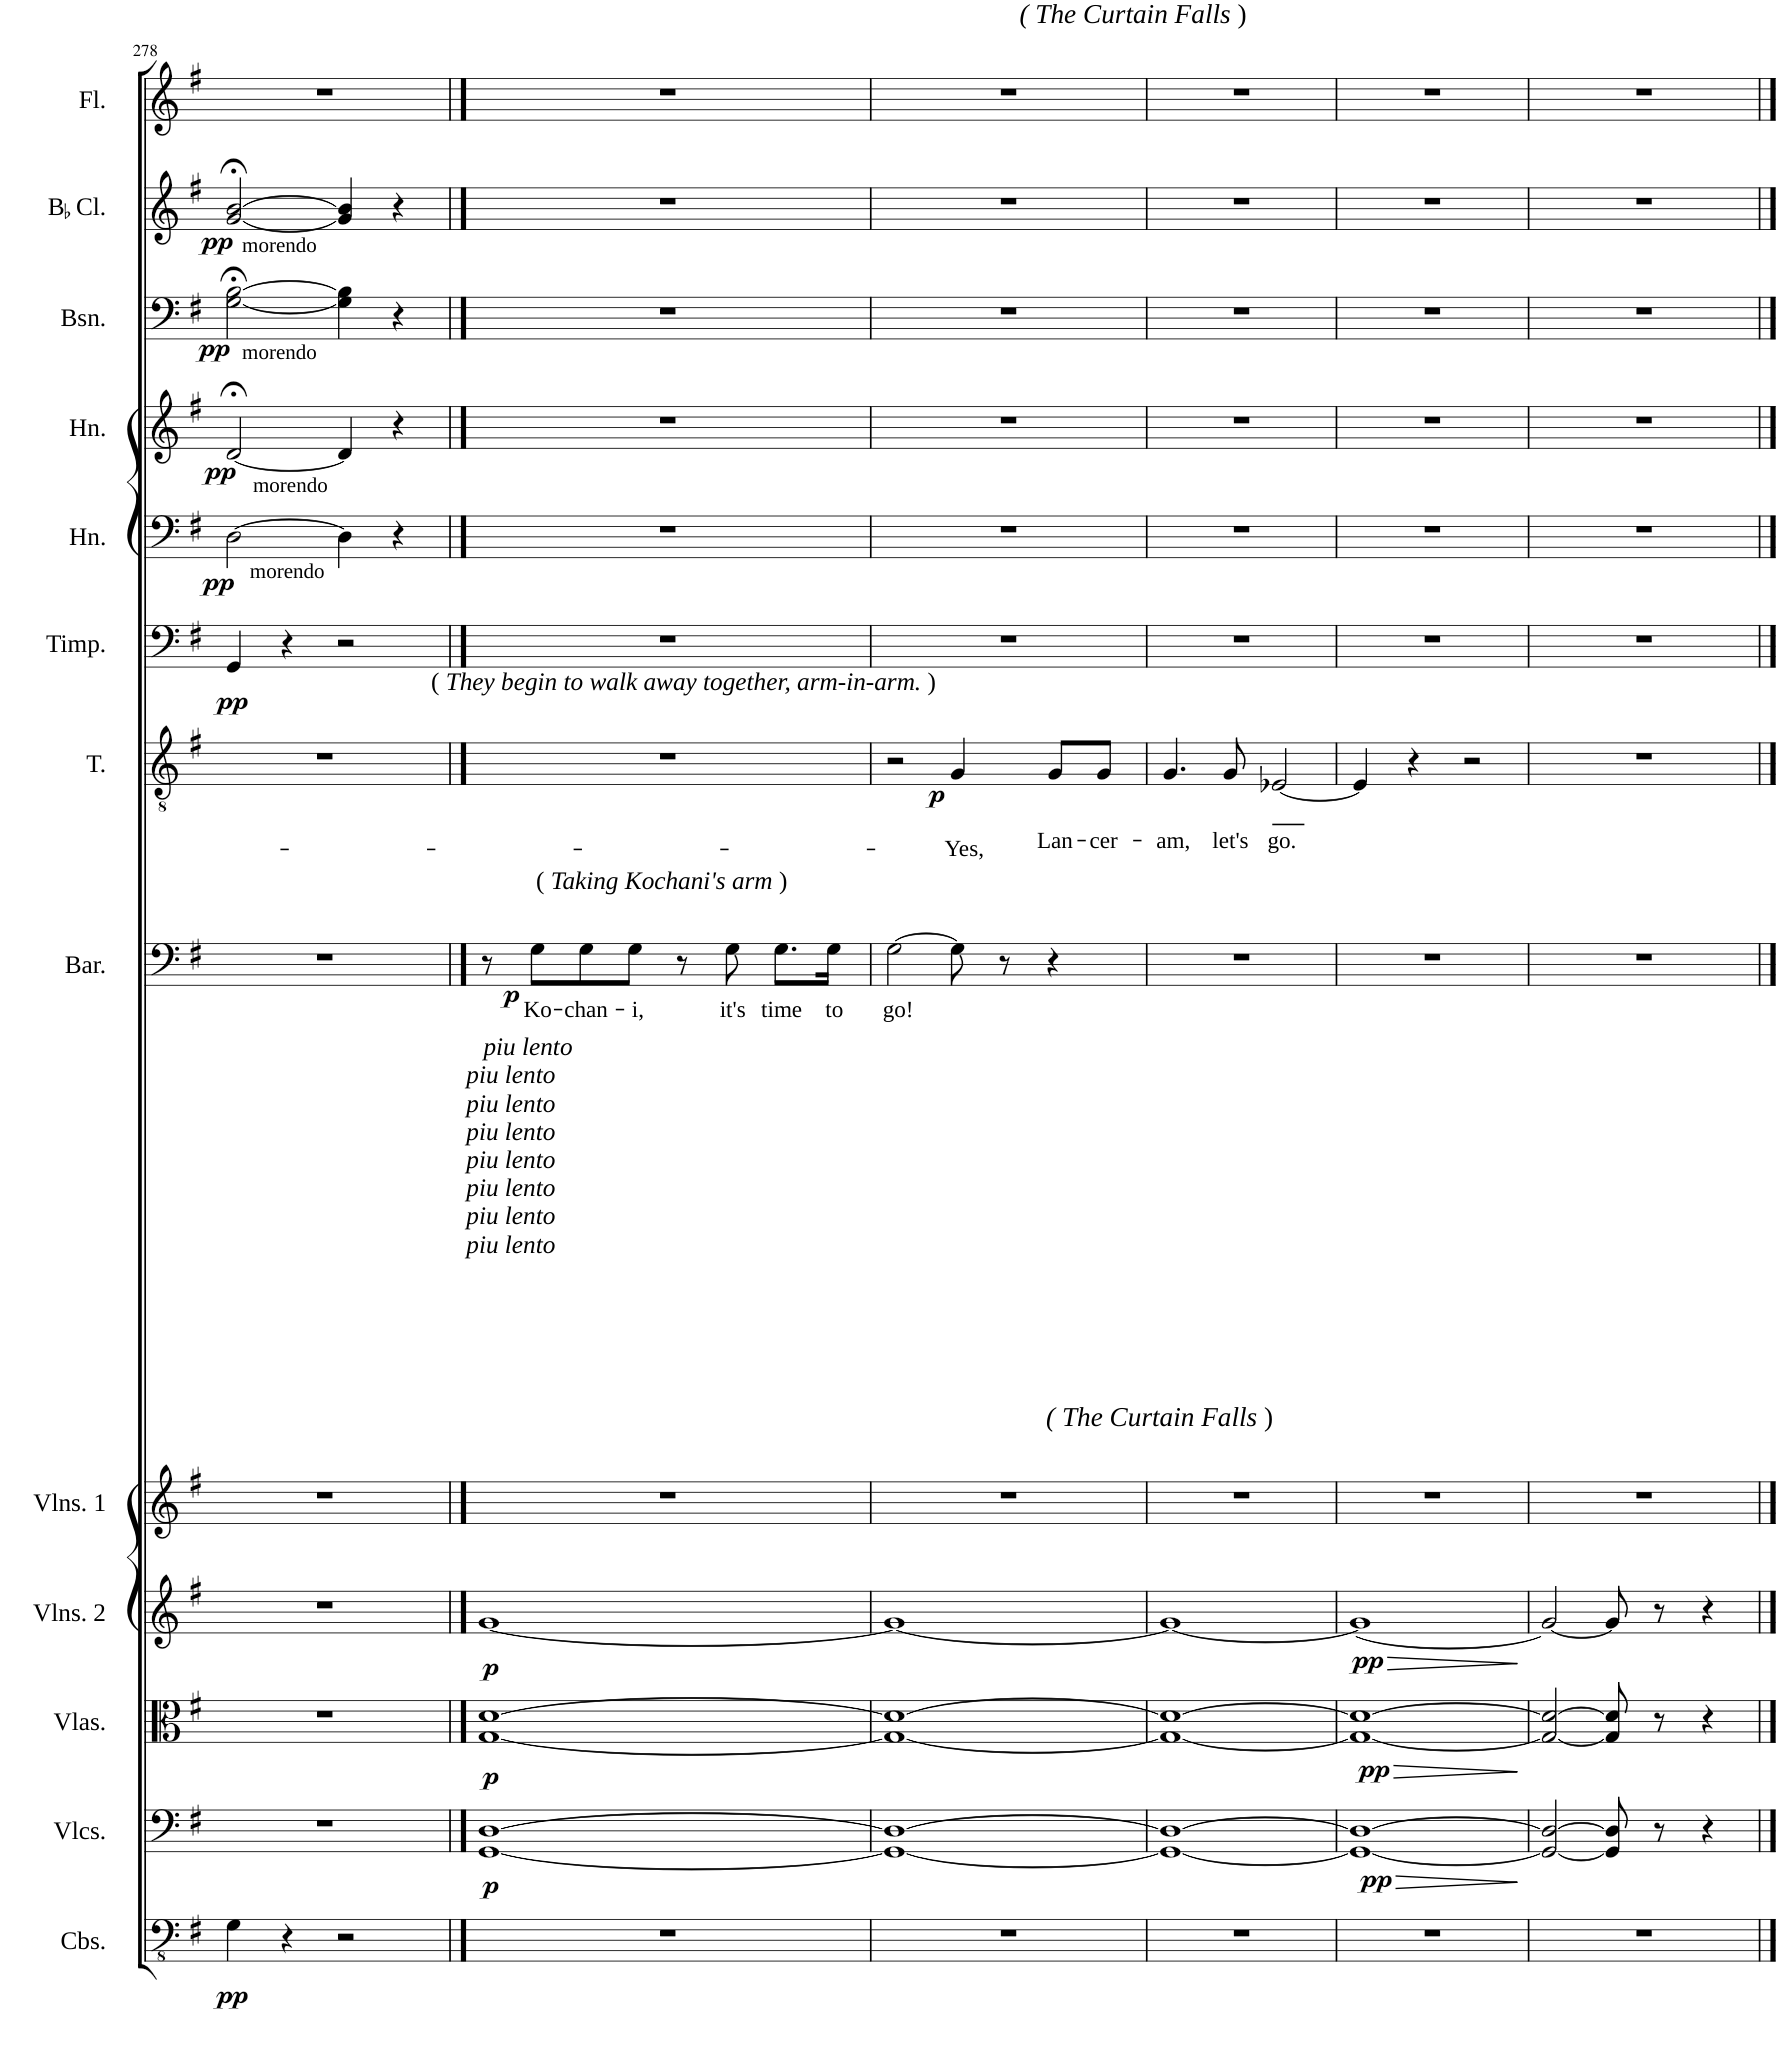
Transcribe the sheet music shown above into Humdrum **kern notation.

**kern	**dynam	**kern	**dynam	**kern	**dynam	**kern	**dynam	**kern	**text	**dynam	**kern	**text	**dynam	**kern	**dynam	**kern	**dynam	**kern	**dynam	**kern	**dynam	**kern	**dynam
*part11	*part11	*part10	*part10	*part9	*part9	*part8	*part8	*part7	*part7	*part7	*part6	*part6	*part6	*part5	*part5	*part4	*part4	*part3	*part3	*part2	*part2	*part1	*part1
*staff11	*staff11	*staff10	*staff10	*staff9	*staff9	*staff8	*staff8	*staff7	*staff7	*staff7	*staff6	*staff6	*staff6	*staff5	*staff5	*staff4	*staff4	*staff3	*staff3	*staff2	*staff2	*staff1	*staff1
*I"Contrabasses	*	*I"Violoncellos	*	*I"Violas	*	*I"Violins 2	*	*I"Baritone	*	*	*I"Tenor	*	*	*I"Timpani	*	*I"Horn	*	*I"Horn	*	*I"Bassoon	*	*I"BaccidentalFlat Clarinet	*
*I'Cbs.	*	*I'Vlcs.	*	*I'Vlas.	*	*I'Vlns. 2	*	*I'Bar.	*	*	*I'T.	*	*	*I'Timp.	*	*I'Hn.	*	*I'Hn.	*	*I'Bsn.	*	*I'BaccidentalFlat Cl.	*
!!LO:PB:g=z
*clefFv4	*	*clefF4	*	*clefC3	*	*clefG2	*	*clefF4	*	*	*clefGv2	*	*	*clefF4	*	*clefF4	*	*clefG2	*	*clefF4	*	*clefG2	*
*	*	*	*	*	*	*	*	*	*	*	*	*	*	*	*	*ITrd4c7	*	*ITrd4c7	*	*	*	*ITrd1c2	*
*k[f#]	*	*k[f#]	*	*k[f#]	*	*k[f#]	*	*k[f#]	*	*	*k[f#]	*	*	*k[f#]	*	*k[f#]	*	*k[f#]	*	*k[f#]	*	*k[f#]	*
*M4/4	*	*M4/4	*	*M4/4	*	*M4/4	*	*M4/4	*	*	*M4/4	*	*	*M4/4	*	*M4/4	*	*M4/4	*	*M4/4	*	*M4/4	*
=278	=278	=278	=278	=278	=278	=278	=278	=278	=278	=278	=278	=278	=278	=278	=278	=278	=278	=278	=278	=278	=278	=278	=278
!	!	!	!	!	!	!	!	!	!	!	!	!	!	!	!	!	!	!	!	!	!	!LO:TX:b:t=morendo	!
!	!	!	!	!	!	!	!	!	!	!	!	!	!	!	!	!	!	!	!	!LO:TX:b:t=morendo	!	!	!
!	!	!	!	!	!	!	!	!	!	!	!	!	!	!	!	!	!	!LO:TX:b:t=morendo	!	!	!	!	!
!	!	!	!	!	!	!	!	!	!	!	!	!	!	!	!	!LO:TX:b:t=morendo	!	!	!	!	!	!	!
!	!LO:DY:b	!	!	!	!	!	!	!	!	!	!	!	!	!	!LO:DY:b	!	!LO:DY:b	!	!LO:DY:b	!	!LO:DY:b	!	!LO:DY:b
4GG\	pp	1r	.	1r	.	1r	.	1r	.	.	1r	.	.	4GG/	pp	[2D\	pp	[2d;</	pp	[2G\;< [2B\;<	pp	[2g/;< [2b/;<	pp
4r	.	.	.	.	.	.	.	.	.	.	.	.	.	4r	.	.	.	.	.	.	.	.	.
2r	.	.	.	.	.	.	.	.	.	.	.	.	.	2r	.	4D\]	.	4d/]	.	4G\] 4B\]	.	4g/] 4b/]	.
.	.	.	.	.	.	.	.	.	.	.	.	.	.	.	.	4r	.	4r	.	4r	.	4r	.
==279	==279	==279	==279	==279	==279	==279	==279	==279	==279	==279	==279	==279	==279	==279	==279	==279	==279	==279	==279	==279	==279	==279	==279
!	!	!	!	!	!	!	!	!	!	!	!LO:TX:a:t=(	!	!	!	!	!	!	!	!	!	!	!	!
!	!	!	!	!	!	!	!	!	!	!	!LO:TX:a:i:t=They begin to walk away together, arm-in-arm.	!	!	!	!	!	!	!	!	!	!	!	!
!	!	!	!	!	!	!	!	!	!	!	!LO:TX:a:t=)	!	!	!	!	!	!	!	!	!	!	!	!
!	!	!	!LO:DY:b	!	!LO:DY:b	!	!LO:DY:b	!	!	!	!	!	!	!	!	!	!	!	!	!	!	!	!
1r	.	[1GG [1D	p	[1G [1d	p	[1g	p	8r	.	.	1r	.	.	1r	.	1r	.	1r	.	1r	.	1r	.
!	!	!	!	!	!	!	!	!LO:TX:a:t=(	!	!	!	!	!	!	!	!	!	!	!	!	!	!	!
!	!	!	!	!	!	!	!	!LO:TX:a:i:t=Taking Kochani's arm	!	!	!	!	!	!	!	!	!	!	!	!	!	!	!
!	!	!	!	!	!	!	!	!LO:TX:a:t=)	!	!	!	!	!	!	!	!	!	!	!	!	!	!	!
!	!	!	!	!	!	!	!	!	!LO:LY:b	!LO:DY:b	!	!	!	!	!	!	!	!	!	!	!	!	!
.	.	.	.	.	.	.	.	8G\L	Ko-	p	.	.	.	.	.	.	.	.	.	.	.	.	.
!	!	!	!	!	!	!	!	!	!LO:LY:b	!	!	!	!	!	!	!	!	!	!	!	!	!	!
.	.	.	.	.	.	.	.	8G\	-chan-	.	.	.	.	.	.	.	.	.	.	.	.	.	.
!	!	!	!	!	!	!	!	!	!LO:LY:b	!	!	!	!	!	!	!	!	!	!	!	!	!	!
.	.	.	.	.	.	.	.	8G\J	-i,	.	.	.	.	.	.	.	.	.	.	.	.	.	.
.	.	.	.	.	.	.	.	8r	.	.	.	.	.	.	.	.	.	.	.	.	.	.	.
!	!	!	!	!	!	!	!	!	!LO:LY:b	!	!	!	!	!	!	!	!	!	!	!	!	!	!
.	.	.	.	.	.	.	.	8G\	it's	.	.	.	.	.	.	.	.	.	.	.	.	.	.
!	!	!	!	!	!	!	!	!	!LO:LY:b	!	!	!	!	!	!	!	!	!	!	!	!	!	!
.	.	.	.	.	.	.	.	8.G\L	time	.	.	.	.	.	.	.	.	.	.	.	.	.	.
!	!	!	!	!	!	!	!	!	!LO:LY:b	!	!	!	!	!	!	!	!	!	!	!	!	!	!
.	.	.	.	.	.	.	.	16G\Jk	to	.	.	.	.	.	.	.	.	.	.	.	.	.	.
=280	=280	=280	=280	=280	=280	=280	=280	=280	=280	=280	=280	=280	=280	=280	=280	=280	=280	=280	=280	=280	=280	=280	=280
!	!	!	!	!	!	!	!	!	!LO:LY:b	!	!	!	!	!	!	!	!	!	!	!	!	!	!
1r	.	1GG_ 1D_	.	1G_ 1d_	.	1g_	.	[2G\	go!	.	2r	.	.	1r	.	1r	.	1r	.	1r	.	1r	.
!	!	!	!	!	!	!	!	!	!	!	!	!LO:LY:b	!LO:DY:b	!	!	!	!	!	!	!	!	!	!
.	.	.	.	.	.	.	.	8G\]	.	.	4G/	Yes,	p	.	.	.	.	.	.	.	.	.	.
.	.	.	.	.	.	.	.	8r	.	.	.	.	.	.	.	.	.	.	.	.	.	.	.
!	!	!	!	!	!	!	!	!	!	!	!	!LO:LY:b	!	!	!	!	!	!	!	!	!	!	!
.	.	.	.	.	.	.	.	4r	.	.	8G/L	Lan-	.	.	.	.	.	.	.	.	.	.	.
!	!	!	!	!	!	!	!	!	!	!	!	!LO:LY:b	!	!	!	!	!	!	!	!	!	!	!
.	.	.	.	.	.	.	.	.	.	.	8G/J	-cer-	.	.	.	.	.	.	.	.	.	.	.
=281	=281	=281	=281	=281	=281	=281	=281	=281	=281	=281	=281	=281	=281	=281	=281	=281	=281	=281	=281	=281	=281	=281	=281
!	!	!	!	!	!	!	!	!	!	!	!	!LO:LY:b	!	!	!	!	!	!	!	!	!	!	!
1r	.	1GG_ 1D_	.	1G_ 1d_	.	1g_	.	1r	.	.	4.G/	-am,	.	1r	.	1r	.	1r	.	1r	.	1r	.
!	!	!	!	!	!	!	!	!	!	!	!	!LO:LY:b	!	!	!	!	!	!	!	!	!	!	!
.	.	.	.	.	.	.	.	.	.	.	8G/	let's	.	.	.	.	.	.	.	.	.	.	.
!	!	!	!	!	!	!	!	!	!	!	!	!LO:LY:b	!	!	!	!	!	!	!	!	!	!	!
.	.	.	.	.	.	.	.	.	.	.	[2E-X/	go.	.	.	.	.	.	.	.	.	.	.	.
=282	=282	=282	=282	=282	=282	=282	=282	=282	=282	=282	=282	=282	=282	=282	=282	=282	=282	=282	=282	=282	=282	=282	=282
!	!	!	!LO:HP:b	!	!LO:HP:b	!	!LO:HP:b	!	!	!	!	!	!	!	!	!	!	!	!	!	!	!	!
!	!	!	!LO:DY:n=1:b	!	!LO:DY:n=1:b	!	!LO:DY:n=1:b	!	!	!	!	!	!	!	!	!	!	!	!	!	!	!	!
1r	.	1GG_ 1D_	> pp	1G_ 1d_	> pp	1g_	> pp	1r	.	.	4E-/]	.	.	1r	.	1r	.	1r	.	1r	.	1r	.
.	.	.	.	.	.	.	.	.	.	.	4r	.	.	.	.	.	.	.	.	.	.	.	.
.	.	.	.	.	.	.	.	.	.	.	2r	.	.	.	.	.	.	.	.	.	.	.	.
.	.	.	]	.	]	.	]	.	.	.	.	.	.	.	.	.	.	.	.	.	.	.	.
=283	=283	=283	=283	=283	=283	=283	=283	=283	=283	=283	=283	=283	=283	=283	=283	=283	=283	=283	=283	=283	=283	=283	=283
1r	.	2GG/_ 2D/_	.	2G/_ 2d/_	.	2g/_	.	1r	.	.	1r	.	.	1r	.	1r	.	1r	.	1r	.	1r	.
.	.	8GG/] 8D/]	.	8G/] 8d/]	.	8g/]	.	.	.	.	.	.	.	.	.	.	.	.	.	.	.	.	.
.	.	8r	.	8r	.	8r	.	.	.	.	.	.	.	.	.	.	.	.	.	.	.	.	.
.	.	4r	.	4r	.	4r	.	.	.	.	.	.	.	.	.	.	.	.	.	.	.	.	.
==	==	==	==	==	==	==	==	==	==	==	==	==	==	==	==	==	==	==	==	==	==	==	==
*-	*-	*-	*-	*-	*-	*-	*-	*-	*-	*-	*-	*-	*-	*-	*-	*-	*-	*-	*-	*-	*-	*-	*-
